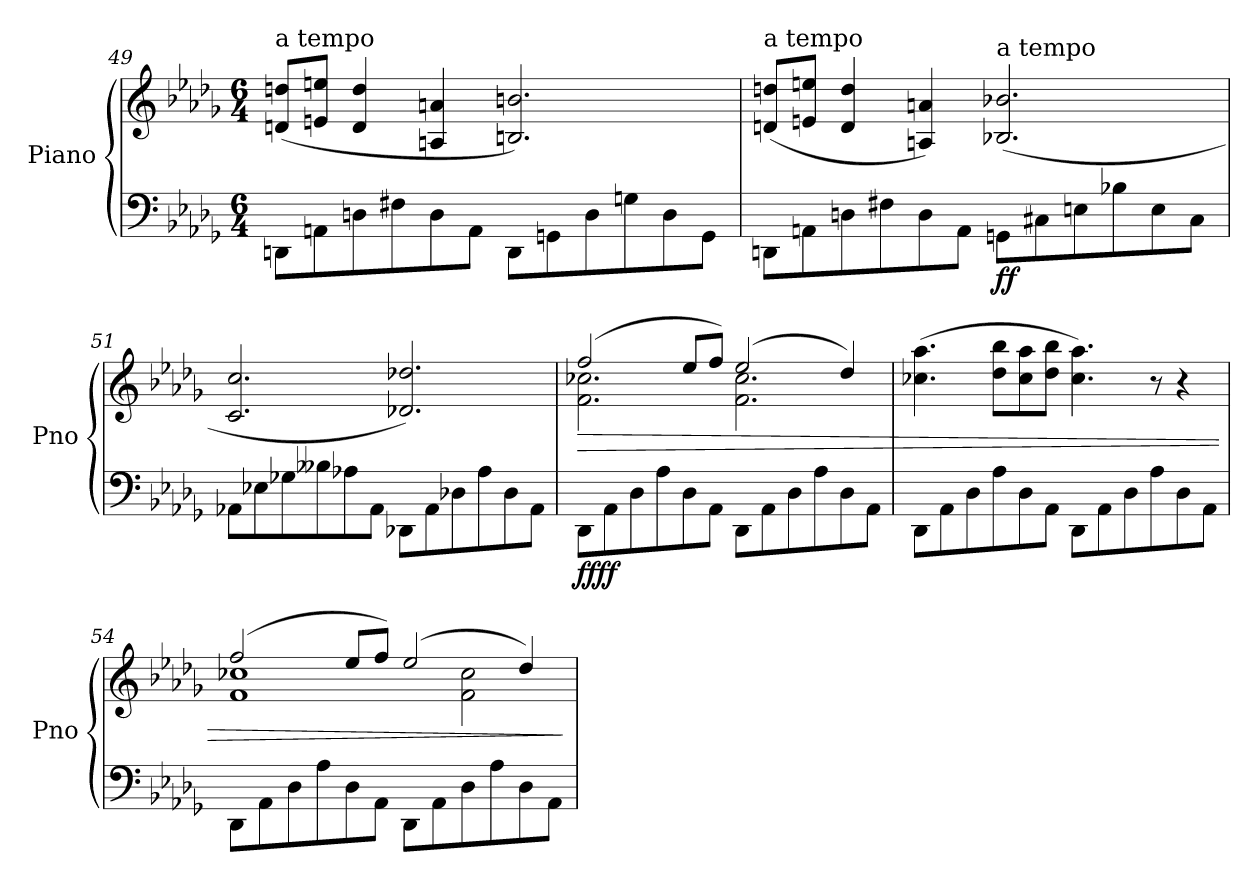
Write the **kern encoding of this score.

**kern	**kern	**dynam
*part1	*part1	*part1
*staff2	*staff1	*staff1/2
*I"Piano	*	*
*I'Pno	*	*
*clefF4	*clefG2	*
*k[b-e-a-d-g-]	*k[b-e-a-d-g-]	*
*D-:	*D-:	*
*M6/4	*M6/4	*
=49	=49	=49
!	!LO:TX:a:t=a tempo	!
8DDn\L	(8dn/ 8ddn/L	.
8AAn\	8en/ 8een/J	.
8Dn\	4d/ 4dd/	.
8F#X\	.	.
8D\	4An/ 4an/	.
8AA\J	.	.
8DD\L	2.Bn/ 2.bn/)	.
8GGn\	.	.
8D\	.	.
8Gn\	.	.
8D\	.	.
8GG\J	.	.
!!LO:LB:g=z
=50	=50	=50
!	!LO:TX:a:t=a tempo	!
8DDn\L	(8dn/ 8ddn/L	.
8AAn\	8en/ 8een/J	.
8Dn\	4d/ 4dd/	.
8F#X\	.	.
8D\	4An/ 4an/)	.
8AA\J	.	.
!	!LO:TX:a:t=a tempo	!
!	!	!LO:DY:b=2
!	!	!LO:DY:n=1:b
8GGn\L	(2.B-X/ 2.b-X/	f f
8C#X\	.	.
8En\	.	.
8B-X\	.	.
8E\	.	.
8C#\J	.	.
=51	=51	=51
8AA-X\L	2.c/ 2.cc/	.
8E-X\	.	.
8G-X\	.	.
8B--X\	.	.
8A-X\	.	.
8AA-\J	.	.
8DD-X\L	2.d-X/ 2.dd-X/)	.
8AA-\	.	.
8D-X\	.	.
8A-\	.	.
8D-\	.	.
8AA-\J	.	.
=52	=52	=52
!	!	!LO:HP:b
*	*^	*
!	!	!	!LO:DY:n=1:b=2
!	!	!	!LO:DY:n=2:b
8DD-\L	(2ff/	2.f\ 2.cc-X\	> ff ff
8AA-\	.	.	.
8D-\	.	.	.
8A-\	.	.	.
8D-\	8ee-/L	.	.
8AA-\J	8ff/J)	.	.
8DD-\L	(2ee-/	2.f\ 2.cc-\	.
8AA-\	.	.	.
8D-\	.	.	.
8A-\	.	.	.
8D-\	4dd-/)	.	.
8AA-\J	.	.	.
*	*v	*v	*
!!LO:PB:g=z
=53	=53	=53
8DD-\L	(4.cc-X\ 4.aa-\	.
8AA-\	.	.
8D-\	.	.
8A-\	8dd-\ 8bb-\L	.
8D-\	8cc-\ 8aa-\	.
8AA-\J	8dd-\ 8bb-\J	.
8DD-\L	4.cc-\ 4.aa-\)	.
8AA-\	.	.
8D-\	.	.
8A-\	8r	.
8D-\	4r	.
8AA-\J	.	.
=54	=54	=54
*	*^	*
8DD-\L	(2ff/	1f 1cc-X	.
8AA-\	.	.	.
8D-\	.	.	.
8A-\	.	.	.
8D-\	8ee-/L	.	.
8AA-\J	8ff/J)	.	.
8DD-\L	(2ee-/	.	.
8AA-\	.	.	.
8D-\	.	2f\ 2cc-\	.
8A-\	.	.	.
8D-\	4dd-/)	.	.
8AA-\J	.	.	.
*	*v	*v	*
.	.	]
=	=	=
*-	*-	*-
